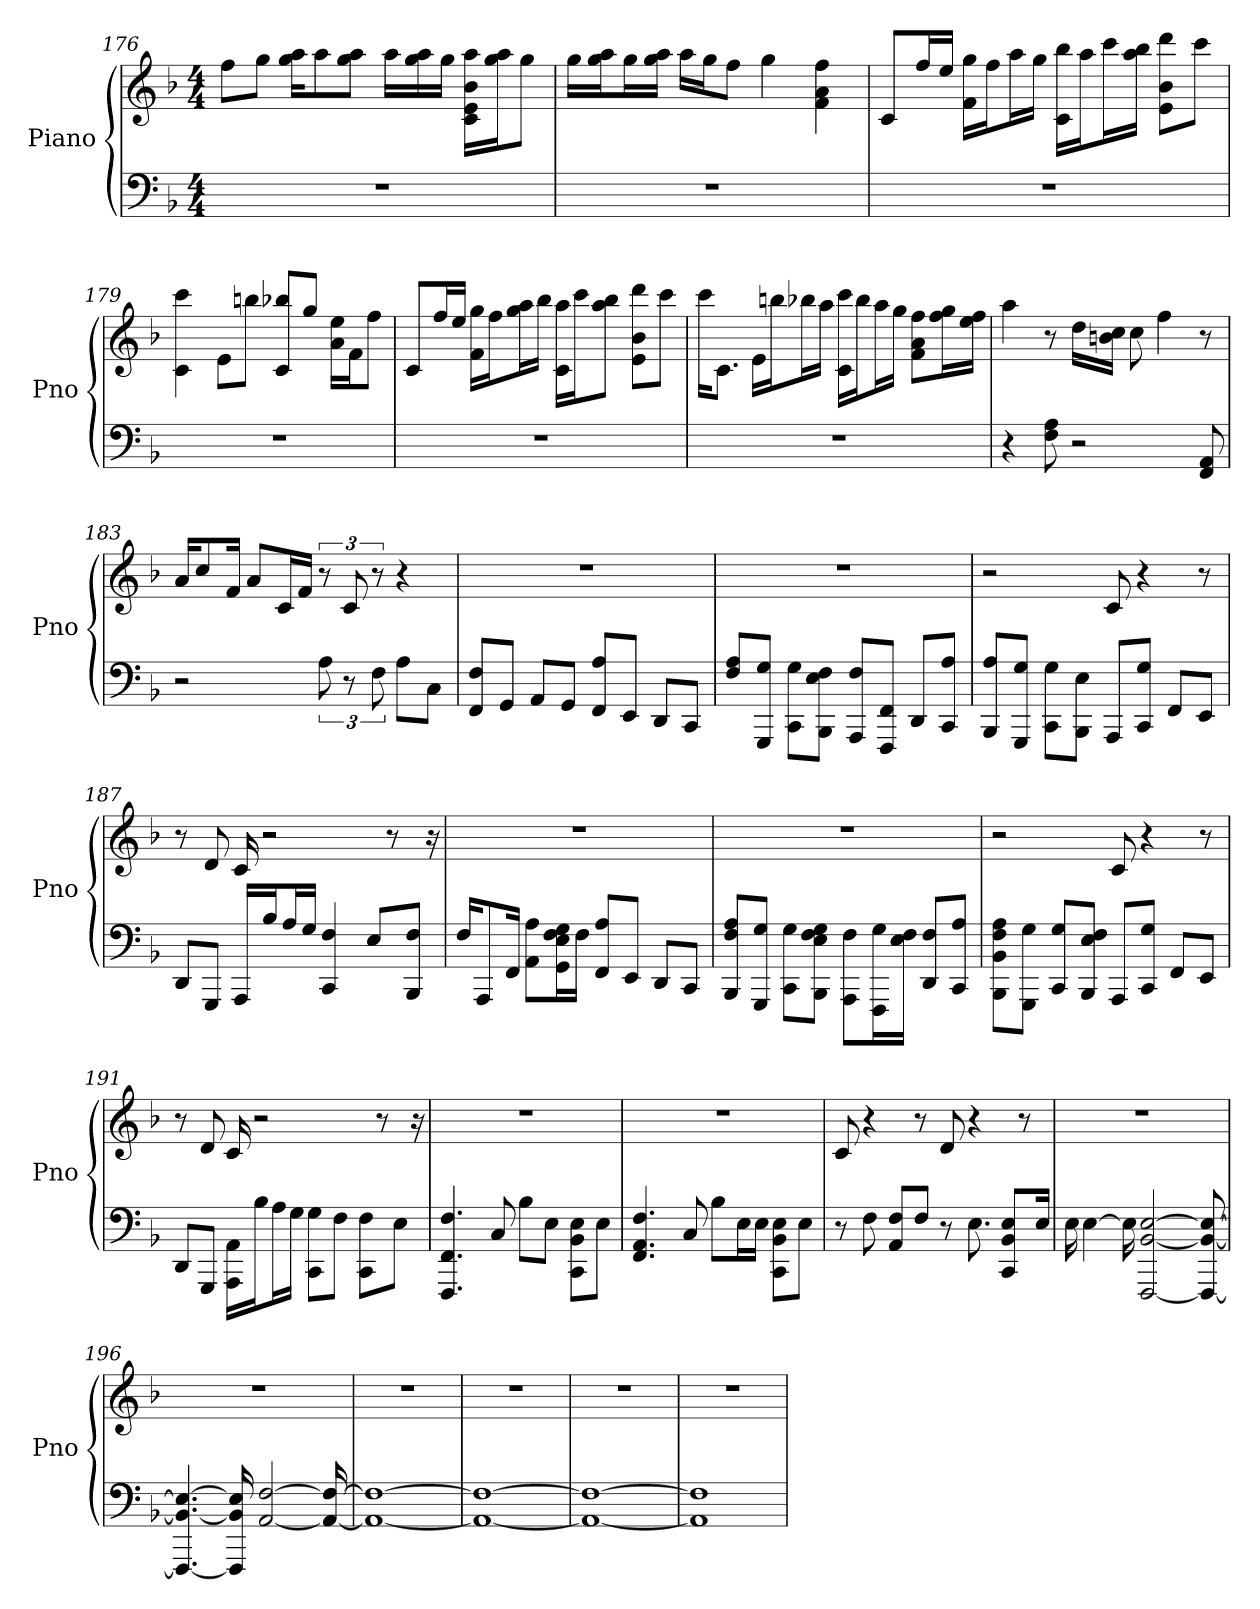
**kern	**kern
*part1	*part1
*staff2	*staff1
*I"Piano	*
*I'Pno	*
*clefF4	*clefG2
*k[b-]	*k[b-]
*F:	*F:
*M4/4	*M4/4
=176	=176
1r	8ff\L
.	8gg\J
.	16aa\ 16gg\KL
.	8aa\
.	8aa\ 8gg\J
.	16aa\LL
.	16gg\ 16aa\
.	16gg\JJ
.	16aa\ 16e\ 16b-\ 16c\LL
.	16gg\ 16aa\J
.	8gg\J
=177	=177
1r	16gg\LL
.	16gg\ 16aa\J
.	16gg\L
.	16aa\ 16gg\JJ
.	16aa\LL
.	16gg\J
.	8ff\J
.	4gg
.	4a 4ff 4f
=178	=178
1r	8c/L
.	16ff/L
.	16ee/JJ
.	16gg\ 16f\LL
.	16ff\J
.	16aa\L
.	16gg\JJ
.	16c\ 16bb-\LL
.	16aa\J
.	16ccc\L
.	16bb-\ 16aa\JJ
.	8ddd\ 8e\ 8b-\L
.	8ccc\J
=179	=179
1r	4ccc 4c
.	8e\L
.	8bb\J
.	8c/ 8bb-/L
.	8gg/J
.	16ee\ 16a\LL
.	16f\J
.	8ff\J
=180	=180
1r	8c/L
.	16ff/L
.	16ee/JJ
.	16f\ 16gg\LL
.	16ff\J
.	16aa\ 16gg\L
.	16bb-\JJ
.	16c\ 16aa\LL
.	16ccc\J
.	8bb-\ 8aa\J
.	8ddd\ 8b-\ 8e\L
.	8ccc\J
=181	=181
1r	16ccc\KL
.	8.c\J
.	16e\LL
.	16bb\J
.	16bb-\L
.	16aa\JJ
.	16ccc\ 16c\LL
.	16bb-\J
.	16aa\L
.	16gg\JJ
.	8ff\ 8f\ 8a\L
.	16gg\ 16ff\L
.	16ee\ 16ff\JJ
=182	=182
4r	4aa
8A 8F	8r
2r	16dd\LL
.	16cc\ 16b\JJ
.	8cc
.	4ff
8FF 8AA	8r
=183	=183
2r	16a/KL
.	8cc/
.	16f/Jk
.	8a/L
.	16c/L
.	16f/JJ
12A	12r
12r	12c
12F	12r
8A\L	4r
8C\J	.
=184	=184
8F/ 8FF/L	1r
8GG/J	.
8AA/L	.
8GG/J	.
8A/ 8FF/L	.
8EE/J	.
8DD/L	.
8CC/J	.
=185	=185
8A/ 8F/L	1r
8G/ 8GGG/J	.
8G\ 8CC\L	.
8E\ 8BBB-\ 8F\J	.
8F/ 8AAA/L	.
8FFF/ 8FF/J	.
8DD/L	.
8CC/ 8A/J	.
=186	=186
8BBB-/ 8A/L	2r
8G/ 8GGG/J	.
8G\ 8CC\L	.
8BBB-\ 8E\J	.
8AAA/L	8c
8CC/ 8G/J	4r
8FF/L	.
8EE/J	8r
=187	=187
8DD/L	8r
8GGG/J	8d
16AAA/LL	16c
16B-/J	2r
16A/L	.
16G/JJ	.
4CC 4F	.
8E/L	.
.	8r
8F/ 8BBB-/J	.
.	16r
=188	=188
16F/KL	1r
8AAA/	.
16FF/Jk	.
8A\ 8AA\L	.
16G\ 16GG\ 16F\ 16E\L	.
16F\JJ	.
8FF/ 8A/L	.
8EE/J	.
8DD/L	.
8CC/J	.
=189	=189
8BBB-/ 8A/ 8F/L	1r
8GGG/ 8G/J	.
8G\ 8CC\L	.
8G\ 8BBB-\ 8F\ 8E\J	.
8F\ 8AAA\L	.
16FFF\ 16G\L	.
16F\ 16E\JJ	.
8F/ 8DD/L	.
8A/ 8CC/J	.
=190	=190
8A\ 8BBB-\ 8BB-\ 8F\L	2r
8GGG\ 8G\J	.
8CC/ 8G/L	.
8E/ 8BBB-/ 8F/J	.
8AAA/L	8c
8G/ 8CC/J	4r
8FF/L	.
8EE/J	8r
=191	=191
8DD/L	8r
8GGG/J	8d
16AA\ 16AAA\LL	16c
16B-\J	2r
16A\L	.
16G\JJ	.
8G\ 8CC\L	.
8F\J	.
8F\ 8CC\L	.
.	8r
8E\J	.
.	16r
=192	=192
4.FF 4.F 4.FFF	1r
8C	.
8B-\L	.
8E\J	.
8E\ 8BB-\ 8CC\L	.
8E\J	.
=193	=193
4.F 4.AA 4.FF	1r
8C	.
8B-\L	.
16E\L	.
16E\JJ	.
8E\ 8CC\ 8BB-\L	.
8E\J	.
=194	=194
8r	8c
8F	4r
8AA/ 8F/L	.
8F/J	8r
8r	8d
8.E	4r
8CC/ 8E/ 8BB-/L	.
.	8r
16E/Jk	.
=195	=195
16E	1r
[4E	.
16E]	.
[2BB- [2FFF [2E	.
8BB-_ 8FFF_ 8E_	.
=196	=196
4.BB-_ 4.FFF_ 4.E_	1r
16BB-] 16FFF] 16E]	.
[2F [2AA	.
16F_ 16AA_	.
=197	=197
1F_ 1AA_	1r
=198	=198
1F_ 1AA_	1r
=199	=199
1F_ 1AA_	1r
=200	=200
1F] 1AA]	1r
=	=
*-	*-
